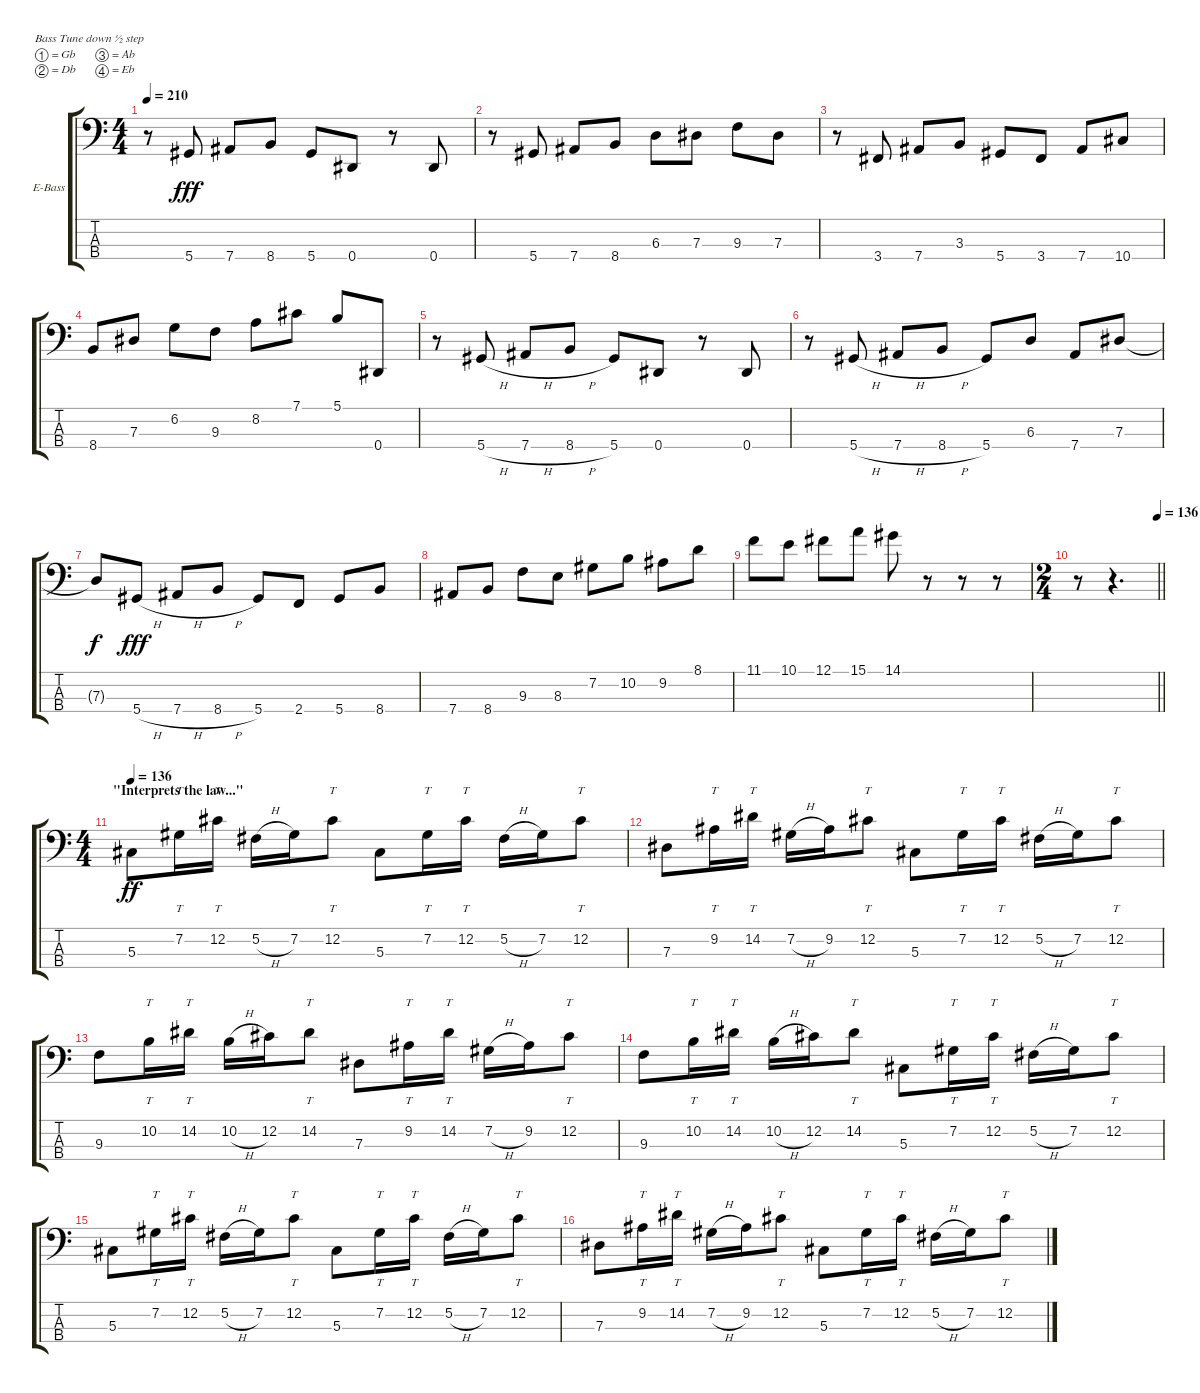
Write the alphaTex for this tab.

\bracketExtendMode groupsimilarinstruments
\firstSystemTrackNameOrientation horizontal
\otherSystemsTrackNameOrientation horizontal
\track ("Arif Mirabdolbaghi" "E-Bass") {instrument electricbassfinger}
\staff {score tabs}
\tuning (Gb2 Db2 Ab1 Eb1)
\ts (4 4)
\tempo 210
\clef f4
\ks c
r.8{dy fff} 5.4.8 7.4.8 8.4.8 5.4.8 0.4.8 r.8 0.4.8 |
r.8 5.4.8 7.4.8 8.4.8 6.3.8 7.3.8 9.3.8 7.3.8 |
r.8 3.4.8 7.4.8 3.3.8 5.4.8 3.4.8 7.4.8 10.4.8 |
8.4.8 7.3.8 6.2.8 9.3.8 8.2.8 7.1.8 5.1.8 0.4.8 |
r.8 5.4{h}.8 7.4{h}.8 8.4{h}.8 5.4.8 0.4.8 r.8 0.4.8 |
r.8 5.4{h}.8 7.4{h}.8 8.4{h}.8 5.4.8 6.3.8 7.4.8 7.3.8 |
7.3{t}.8{dy f} 5.4{h}.8{dy fff} 7.4{h}.8 8.4{h}.8 5.4.8 2.4.8 5.4.8 8.4.8 |
7.4.8 8.4.8 9.3.8 8.3.8 7.2.8 10.2.8 9.2.8 8.1.8 |
11.1.8 10.1.8 12.1.8 15.1.8 14.1.8 r.8 r.8 r.8 |
\ts (2 4)
\beaming (8 2 2 2 2)
\tempo (136 1)
\barLineRight lightlight
r.8 r.4{d} |
\ts (4 4)
\beaming (8 2 2 2 2)
\section ("" "\"Interprets the law...\"")
\tempo 136
5.3.8{dy ff} 7.2.16{tt} 12.2.16{tt} 5.2{h}.16 7.2.16 12.2.8{tt} 5.3.8 7.2.16{tt} 12.2.16{tt} 5.2{h}.16 7.2.16 12.2.8{tt} |
7.3.8 9.2.16{tt} 14.2.16{tt} 7.2{h}.16 9.2.16 12.2.8{tt} 5.3.8 7.2.16{tt} 12.2.16{tt} 5.2{h}.16 7.2.16 12.2.8{tt} |
9.3.8 10.2.16{tt} 14.2.16{tt} 10.2{h}.16 12.2.16 14.2.8{tt} 7.3.8 9.2.16{tt} 14.2.16{tt} 7.2{h}.16 9.2.16 12.2.8{tt} |
9.3.8 10.2.16{tt} 14.2.16{tt} 10.2{h}.16 12.2.16 14.2.8{tt} 5.3.8 7.2.16{tt} 12.2.16{tt} 5.2{h}.16 7.2.16 12.2.8{tt} |
5.3.8 7.2.16{tt} 12.2.16{tt} 5.2{h}.16 7.2.16 12.2.8{tt} 5.3.8 7.2.16{tt} 12.2.16{tt} 5.2{h}.16 7.2.16 12.2.8{tt} |
7.3.8 9.2.16{tt} 14.2.16{tt} 7.2{h}.16 9.2.16 12.2.8{tt} 5.3.8 7.2.16{tt} 12.2.16{tt} 5.2{h}.16 7.2.16 12.2.8{tt}
